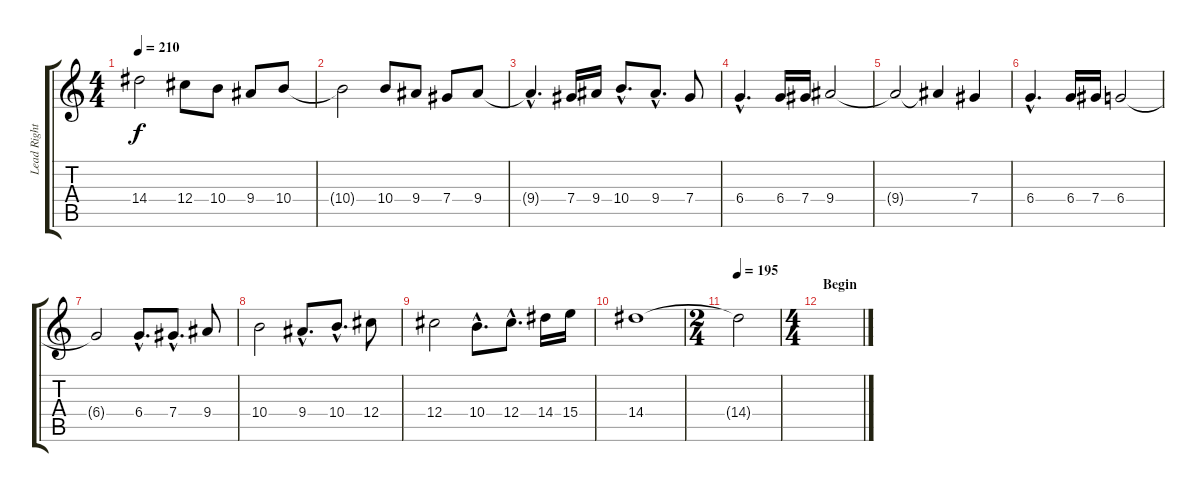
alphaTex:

\track ("Lead Right" "Lead Right") {instrument distortionguitar}
\staff {score tabs}
\tuning (Eb4 Bb3 Gb3 Db3 Ab2 Eb2) {hide}
\ts (4 4)
\tempo 210
\clef g2
\ks c
14.4{t}.2{dy f} 12.4.8 10.4.8 9.4.8 10.4.8 |
10.4{t}.2 10.4.8 9.4.8 7.4.8 9.4.8 |
9.4{hac t}.4{d} 7.4.16 9.4.16 10.4{hac}.8{d} 9.4{hac}.8{d} 7.4.8 |
6.4{hac}.4{d} 6.4.16 7.4.16 9.4.2 |
9.4{t}.2 9.4{t}.4 7.4.4 |
6.4{hac}.4{d} 6.4.16 7.4.16 6.4.2 |
6.4{t}.2 6.4{hac}.8{d} 7.4{hac}.8{d} 9.4.8 |
10.4.2 9.4{hac}.8{d} 10.4{hac}.8{d} 12.4.8 |
12.4.2 10.4{hac}.8{d} 12.4{hac}.8{d} 14.4.16 15.4.16 |
14.4.1 |
\ts (2 4)
\tempo 195
14.4{t}.2 |
\ts (4 4)
\section ("" "Begin")
